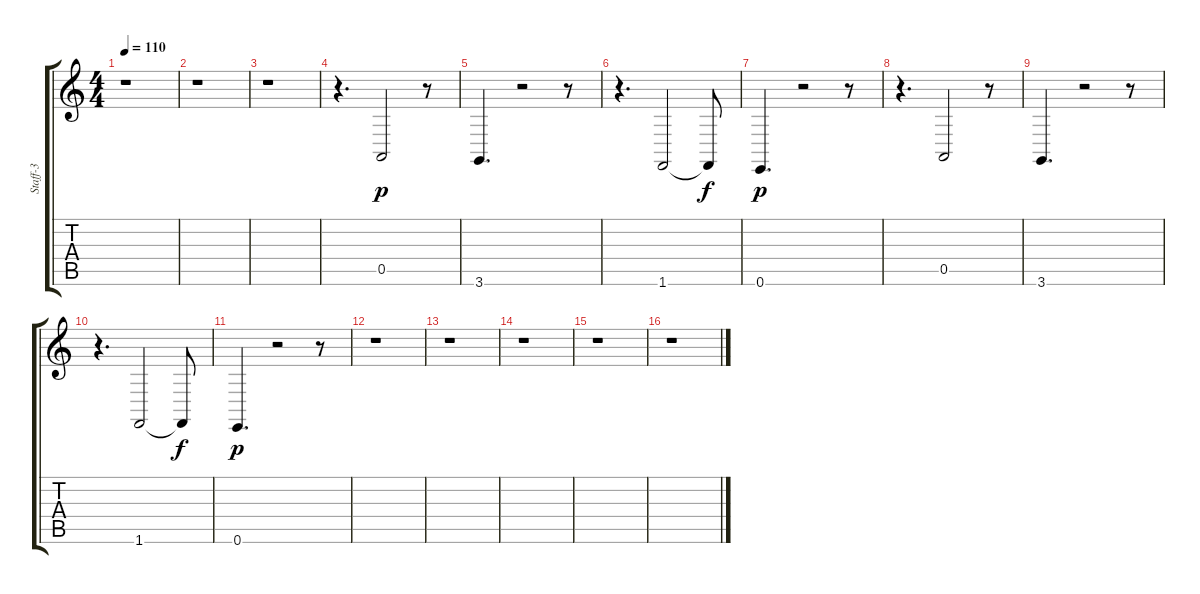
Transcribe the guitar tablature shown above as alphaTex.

\track ("Staff-3" "Staff-3") {instrument stringensemble1}
\staff {score tabs}
\tuning (E4 B3 G3 D3 A2 E2) {hide}
\ts (4 4)
\tempo 110
\clef g2
\ks c
r.1{dy f} |
r.1 |
r.1 |
r.4{d} 0.5.2{dy p} r.8 |
3.6.4{d} r.2 r.8 |
r.4{d} 1.6.2 1.6{t}.8{dy f} |
0.6.4{d dy p} r.2 r.8 |
r.4{d} 0.5.2 r.8 |
3.6.4{d} r.2 r.8 |
r.4{d} 1.6.2 1.6{t}.8{dy f} |
0.6.4{d dy p} r.2 r.8 |
r.1 |
r.1 |
r.1 |
r.1 |
r.1
